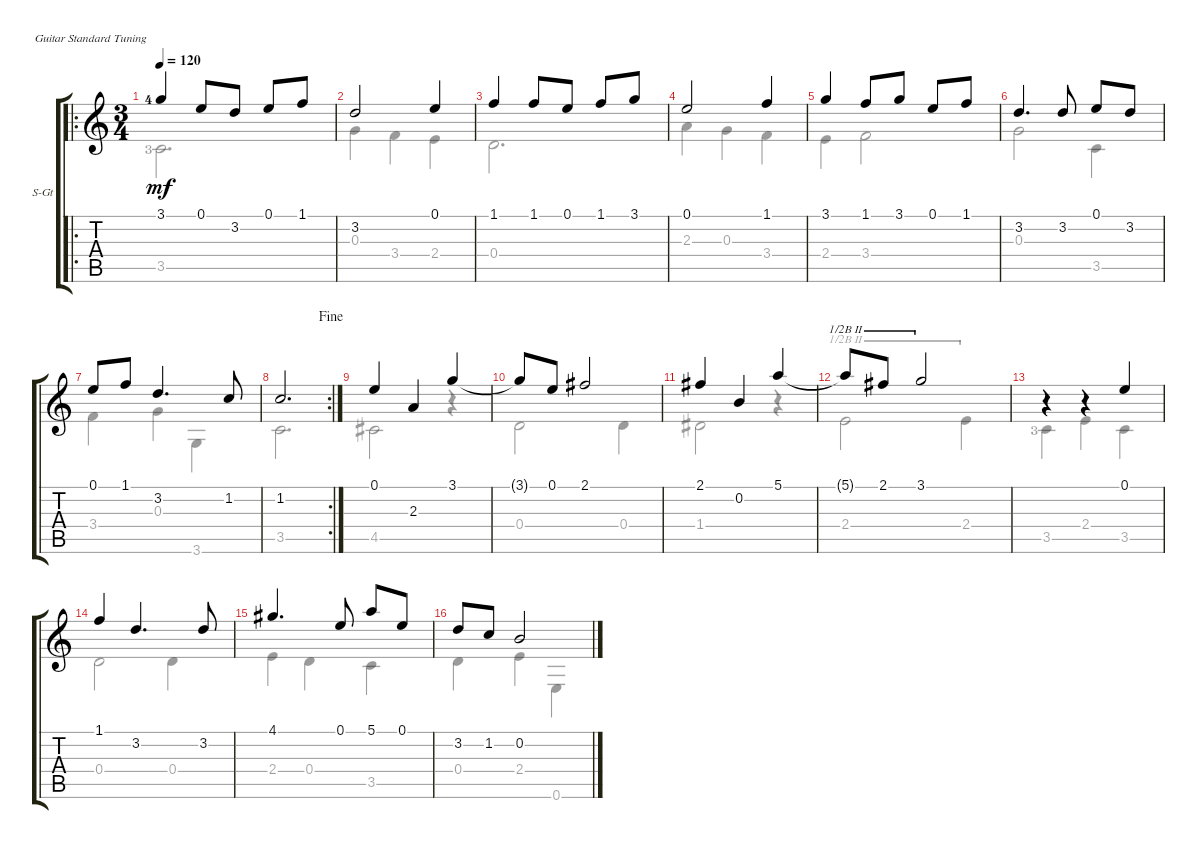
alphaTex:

\defaultSystemsLayout 4
\bracketExtendMode groupsimilarinstruments
\firstSystemTrackNameOrientation horizontal
\otherSystemsTrackNameOrientation horizontal
\track ("Steel Guitar" "S-Gt") {instrument acousticguitarsteel}
\staff {score tabs}
\tuning (E4 B3 G3 D3 A2 E2)
\voice
\ro
\ts (3 4)
\tempo 120
\clef g2
\ks c
3.1{lf 5}.4{dy mf instrument acousticguitarsteel} 0.1.8 3.2.8 0.1.8 1.1.8 |
3.2.2 0.1.4 |
1.1.4 1.1.8 0.1.8 1.1.8 3.1.8 |
0.1.2 1.1.4 |
3.1.4 1.1.8 3.1.8 0.1.8 1.1.8 |
3.2.4{d} 3.2.8 0.1.8 3.2.8 |
0.1.8 1.1.8 3.2.4{d} 1.2.8 |
\rc 2
\jump fine
1.2.2{d} |
0.1.4 2.3.4 3.1.4 |
3.1{t}.8 0.1.8 2.1.2 |
2.1.4 0.2.4 5.1.4 |
5.1{t}.8{barre (2 half)} 2.1.8{barre (2 half)} 3.1.2{barre (2 half)} |
r.4 r.4 0.1.4 |
1.1.4 3.2.4{d} 3.2.8 |
4.1.4{d} 0.1.8 5.1.8 0.1.8 |
3.2.8 1.2.8 0.2.2
\voice
\clef g2
\ottava regular
\simile none
\ks c
3.5{lf 4}.2{d dy mf} |
0.3.4 3.4.4 2.4.4 |
0.4.2{d} |
2.3.4 0.3.4 3.4.4 |
2.4.4 3.4.2 |
0.3.2 3.5.4 |
3.4.4 0.3.4 3.6.4 |
3.5.2{d} |
4.5.2 r.4 |
0.4.2 0.4.4 |
1.4.2 r.4 |
2.4.2{barre (2 half)} 2.4.4{barre (2 half)} |
3.5{lf 4}.4 2.4.4 3.5.4 |
0.4.2 0.4.4 |
2.4.4 0.4.4 3.5.4 |
0.4.4 2.4.4 0.6.4
